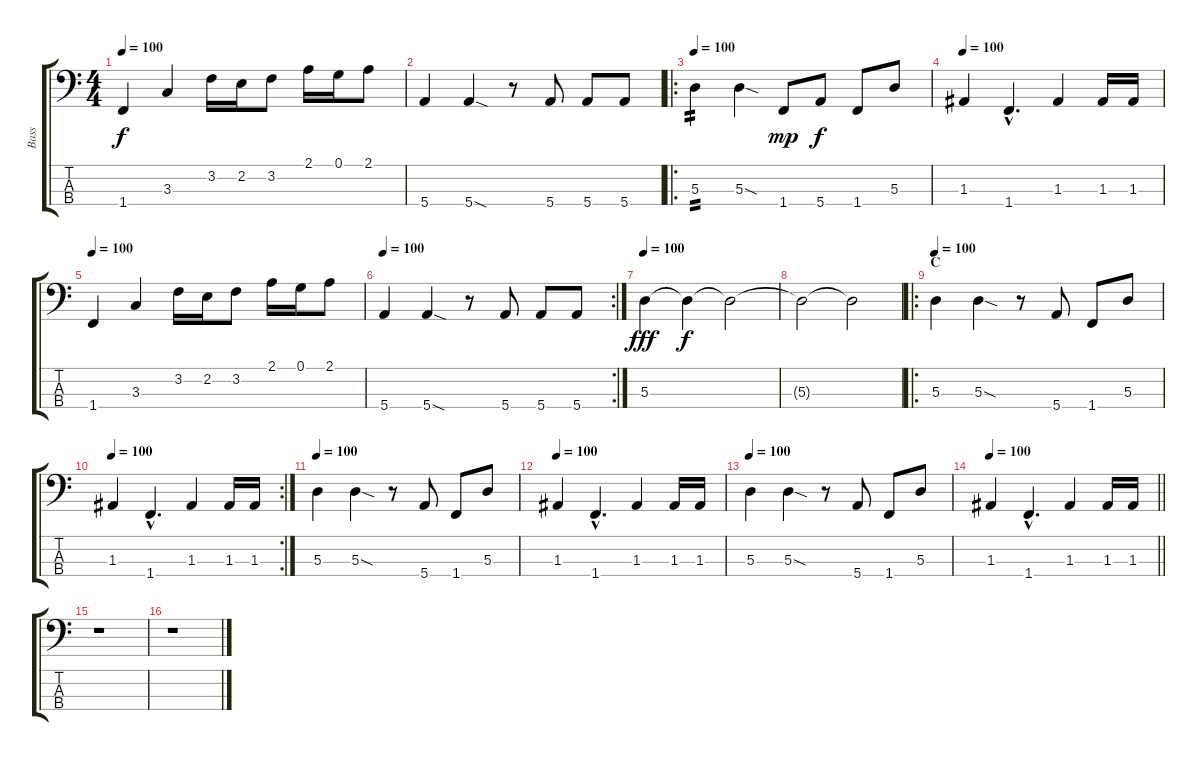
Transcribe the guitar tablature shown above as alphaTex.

\track ("Bass" "Bass") {instrument electricbasspick}
\staff {score tabs}
\tuning (G2 D2 A1 E1) {hide}
\ts (4 4)
\tempo 100
\clef f4
\ks c
1.4.4{dy f} 3.3.4 3.2.16 2.2.16 3.2.8 2.1.16 0.1.16 2.1.8 |
5.4.4 5.4{sod}.4 r.8 5.4.8 5.4.8 5.4.8 |
\ro
\tempo 100
5.3.4{tp 2} 5.3{sod}.4 1.4.8{dy mp} 5.4.8{dy f} 1.4.8 5.3.8 |
\tempo 100
1.3.4 1.4{hac}.4{d} 1.3.4 1.3.16 1.3.16 |
\tempo 100
1.4.4 3.3.4 3.2.16 2.2.16 3.2.8 2.1.16 0.1.16 2.1.8 |
\rc 2
\tempo 100
5.4.4 5.4{sod}.4 r.8 5.4.8 5.4.8 5.4.8 |
\tempo 100
5.3.4{dy fff} 5.3{t}.4{dy f} 5.3{t}.2 |
5.3{t}.2 5.3{t}.2 |
\ro
\section ("" "C")
\tempo 100
5.3.4 5.3{sod}.4 r.8 5.4.8 1.4.8 5.3.8 |
\rc 2
\tempo 100
1.3.4 1.4{hac}.4{d} 1.3.4 1.3.16 1.3.16 |
\tempo 100
5.3.4 5.3{sod}.4 r.8 5.4.8 1.4.8 5.3.8 |
\tempo 100
1.3.4 1.4{hac}.4{d} 1.3.4 1.3.16 1.3.16 |
\tempo 100
5.3.4 5.3{sod}.4 r.8 5.4.8 1.4.8 5.3.8 |
\tempo 100
\barLineRight lightlight
1.3.4 1.4{hac}.4{d} 1.3.4 1.3.16 1.3.16 |
r.1 |
r.1
